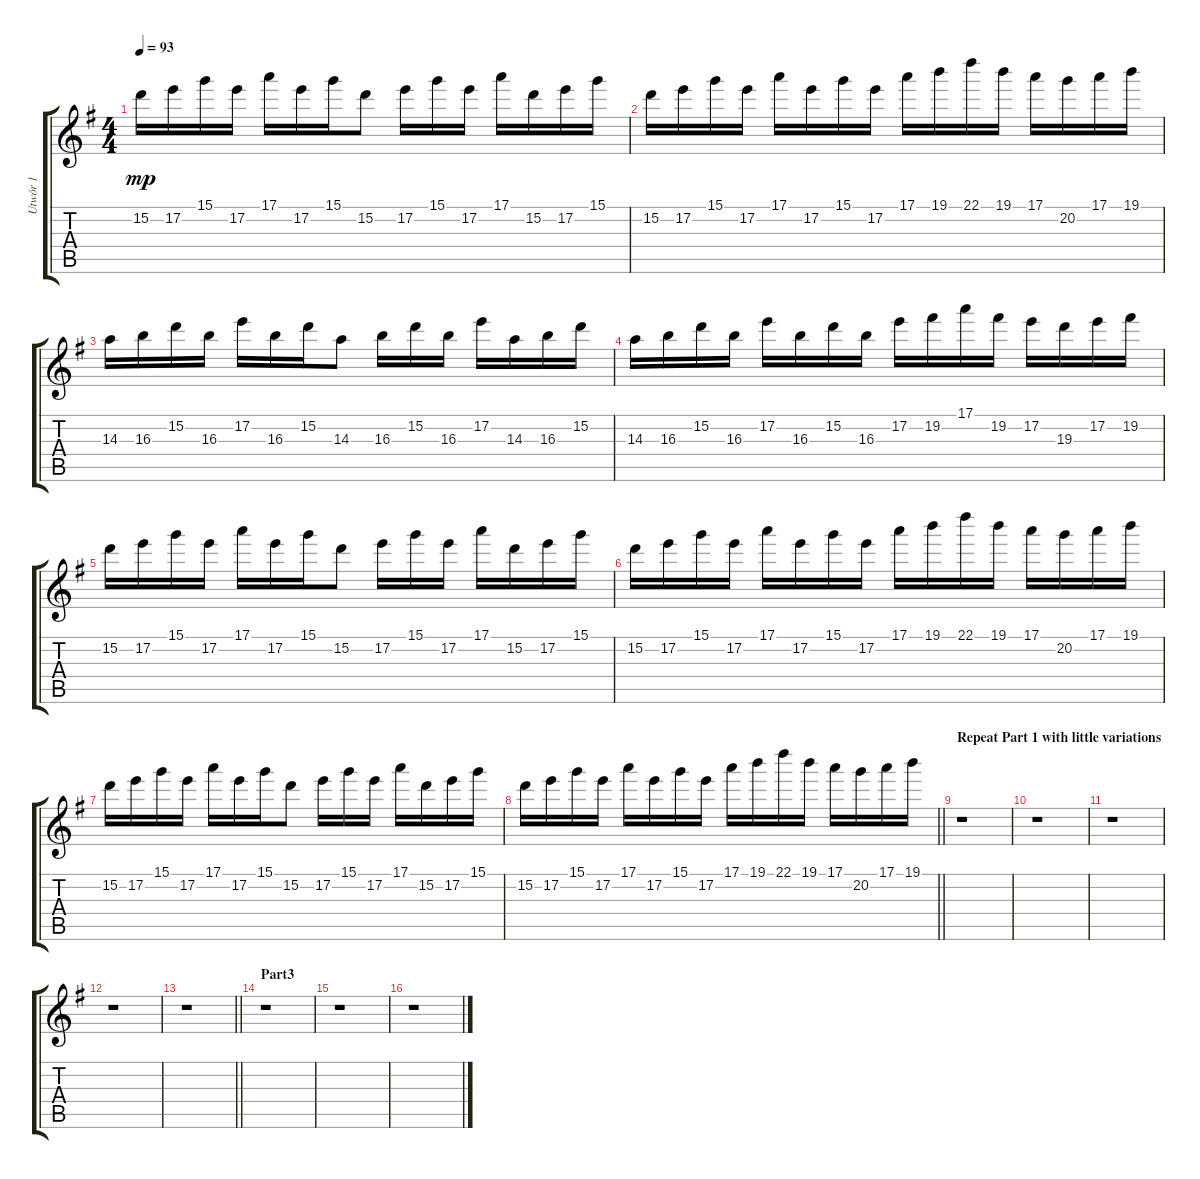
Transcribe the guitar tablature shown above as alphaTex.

\track ("Utwór 1" "Utwór 1") {instrument overdrivenguitar}
\staff {score tabs}
\tuning (E4 B3 G3 D3 A2 E2) {hide}
\ts (4 4)
\tempo 93
\clef g2
\ks eminor
15.2.16{dy mp} 17.2.16 15.1.16 17.2.16 17.1.16 17.2.16 15.1.16 15.2.8 17.2.16 15.1.16 17.2.16 17.1.16 15.2.16 17.2.16 15.1.16 |
15.2.16 17.2.16 15.1.16 17.2.16 17.1.16 17.2.16 15.1.16 17.2.16 17.1.16 19.1.16 22.1.16 19.1.16 17.1.16 20.2.16 17.1.16 19.1.16 |
14.3.16 16.3.16 15.2.16 16.3.16 17.2.16 16.3.16 15.2.16 14.3.8 16.3.16 15.2.16 16.3.16 17.2.16 14.3.16 16.3.16 15.2.16 |
14.3.16 16.3.16 15.2.16 16.3.16 17.2.16 16.3.16 15.2.16 16.3.16 17.2.16 19.2.16 17.1.16 19.2.16 17.2.16 19.3.16 17.2.16 19.2.16 |
15.2.16 17.2.16 15.1.16 17.2.16 17.1.16 17.2.16 15.1.16 15.2.8 17.2.16 15.1.16 17.2.16 17.1.16 15.2.16 17.2.16 15.1.16 |
15.2.16 17.2.16 15.1.16 17.2.16 17.1.16 17.2.16 15.1.16 17.2.16 17.1.16 19.1.16 22.1.16 19.1.16 17.1.16 20.2.16 17.1.16 19.1.16 |
15.2.16 17.2.16 15.1.16 17.2.16 17.1.16 17.2.16 15.1.16 15.2.8 17.2.16 15.1.16 17.2.16 17.1.16 15.2.16 17.2.16 15.1.16 |
\barLineRight lightlight
15.2.16 17.2.16 15.1.16 17.2.16 17.1.16 17.2.16 15.1.16 17.2.16 17.1.16 19.1.16 22.1.16 19.1.16 17.1.16 20.2.16 17.1.16 19.1.16 |
\section ("" "Repeat Part 1 with little variations")
r.1{instrument electricguitarclean} |
r.1 |
r.1 |
r.1 |
\barLineRight lightlight
r.1 |
\section ("" "Part3")
r.1 |
r.1 |
r.1
